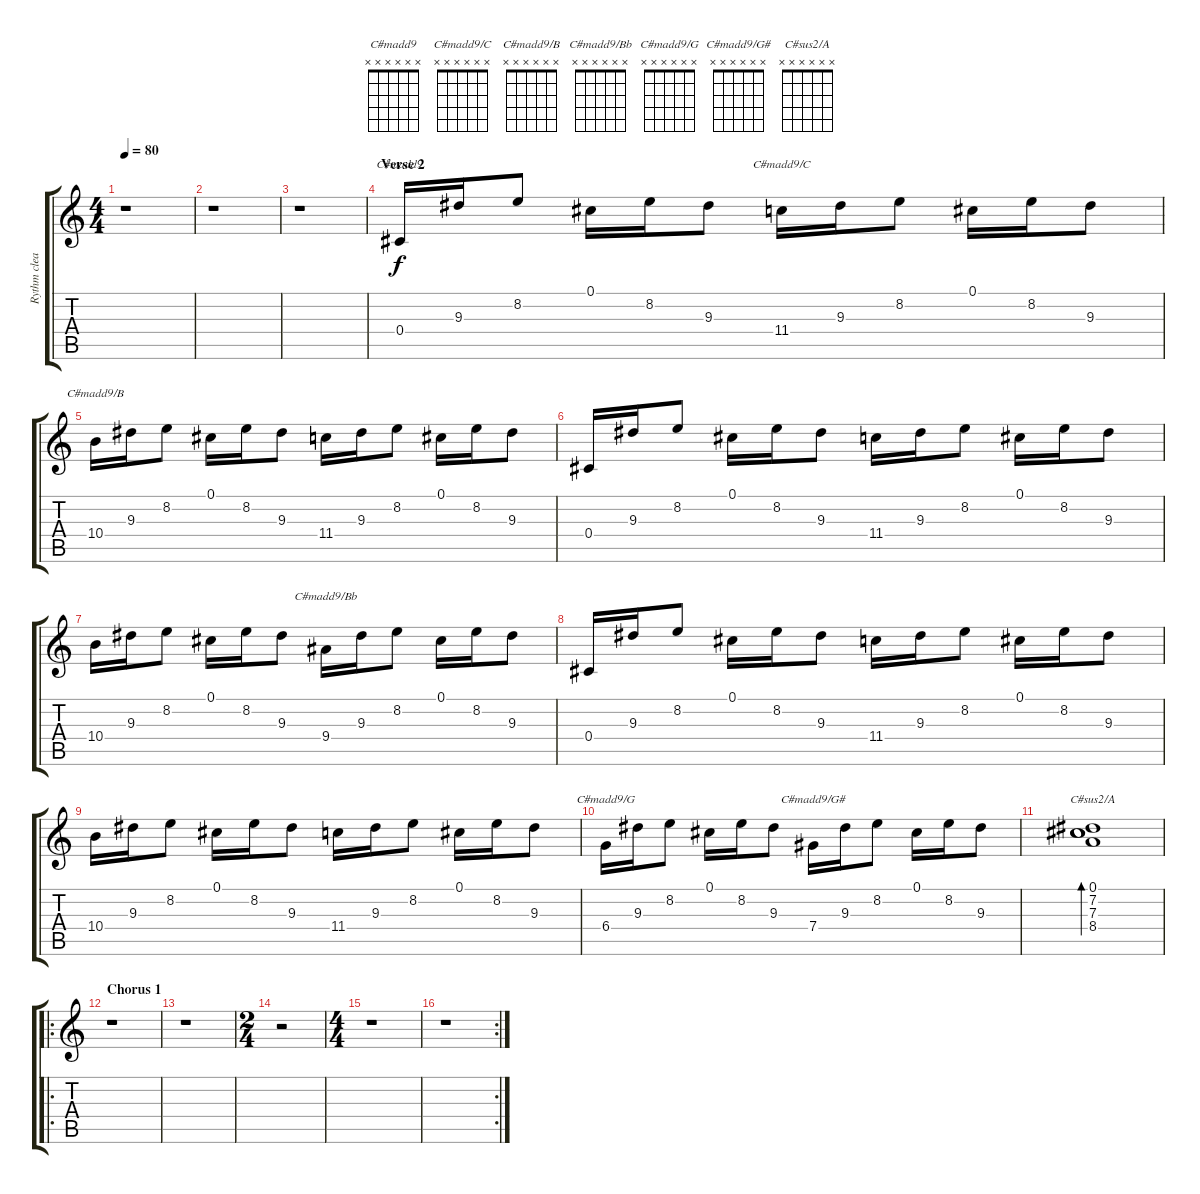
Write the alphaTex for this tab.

\track ("Rythm clean" "Rythm clea") {instrument electricguitarclean}
\staff {score tabs}
\tuning (Db4 Ab3 Gb3 Db3 Ab2 Db2) {hide}
\chord ("C#madd9" x x x x x x) {firstfret 0}
\chord ("C#madd9/C" x x x x x x) {firstfret 0}
\chord ("C#madd9/B" x x x x x x) {firstfret 0}
\chord ("C#madd9/Bb" x x x x x x) {firstfret 0}
\chord ("C#madd9/G" x x x x x x) {firstfret 0}
\chord ("C#madd9/G#" x x x x x x) {firstfret 0}
\chord ("C#sus2/A" x x x x x x) {firstfret 0}
\ts (4 4)
\tempo 80
\clef g2
\ks c
r.1{dy f} |
r.1 |
r.1 |
\section ("" "Verse 2")
0.4.16{ch "C#madd9"} 9.3.16 8.2.8 0.1.16 8.2.16 9.3.8 11.4.16{ch "C#madd9/C"} 9.3.16 8.2.8 0.1.16 8.2.16 9.3.8 |
10.4.16{ch "C#madd9/B"} 9.3.16 8.2.8 0.1.16 8.2.16 9.3.8 11.4.16 9.3.16 8.2.8 0.1.16 8.2.16 9.3.8 |
0.4.16 9.3.16 8.2.8 0.1.16 8.2.16 9.3.8 11.4.16 9.3.16 8.2.8 0.1.16 8.2.16 9.3.8 |
10.4.16 9.3.16 8.2.8 0.1.16 8.2.16 9.3.8 9.4.16{ch "C#madd9/Bb"} 9.3.16 8.2.8 0.1.16 8.2.16 9.3.8 |
0.4.16 9.3.16 8.2.8 0.1.16 8.2.16 9.3.8 11.4.16 9.3.16 8.2.8 0.1.16 8.2.16 9.3.8 |
10.4.16 9.3.16 8.2.8 0.1.16 8.2.16 9.3.8 11.4.16 9.3.16 8.2.8 0.1.16 8.2.16 9.3.8 |
6.4.16{ch "C#madd9/G"} 9.3.16 8.2.8 0.1.16 8.2.16 9.3.8 7.4.16{ch "C#madd9/G#"} 9.3.16 8.2.8 0.1.16 8.2.16 9.3.8 |
(0.1 7.2 7.3 8.4).1{bd 240 ch "C#sus2/A"} |
\ro
\section ("" "Chorus 1")
r.1 |
r.1 |
\ts (2 4)
r.2 |
\ts (4 4)
r.1 |
\rc 2
r.1
